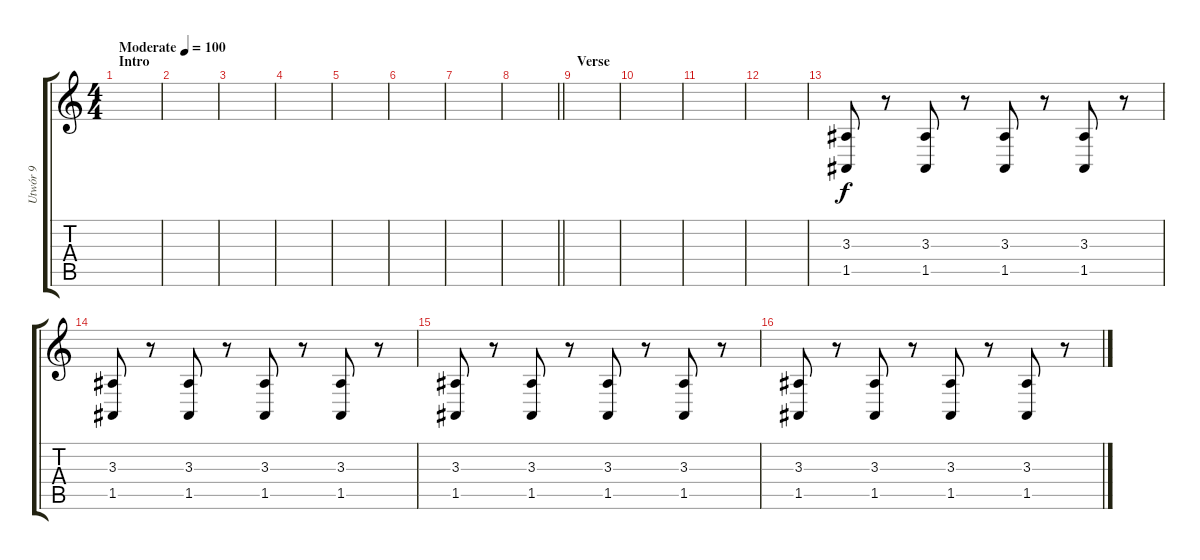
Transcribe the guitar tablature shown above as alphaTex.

\track ("Utwór 9" "Utwór 9") {instrument melodictom}
\staff {score tabs}
\tuning (E4 B3 G3 D3 A2 E2) {hide}
\ts (4 4)
\section ("" "Intro")
\tempo (100 "Moderate")
\clef g2
\ks c
|
|
|
|
|
|
|
\barLineRight lightlight
|
\section ("" "Verse")
|
|
|
|
(3.3 1.5).8 r.8 (3.3 1.5).8 r.8 (3.3 1.5).8 r.8 (3.3 1.5).8 r.8 |
(3.3 1.5).8 r.8 (3.3 1.5).8 r.8 (3.3 1.5).8 r.8 (3.3 1.5).8 r.8 |
(3.3 1.5).8 r.8 (3.3 1.5).8 r.8 (3.3 1.5).8 r.8 (3.3 1.5).8 r.8 |
(3.3 1.5).8 r.8 (3.3 1.5).8 r.8 (3.3 1.5).8 r.8 (3.3 1.5).8 r.8
